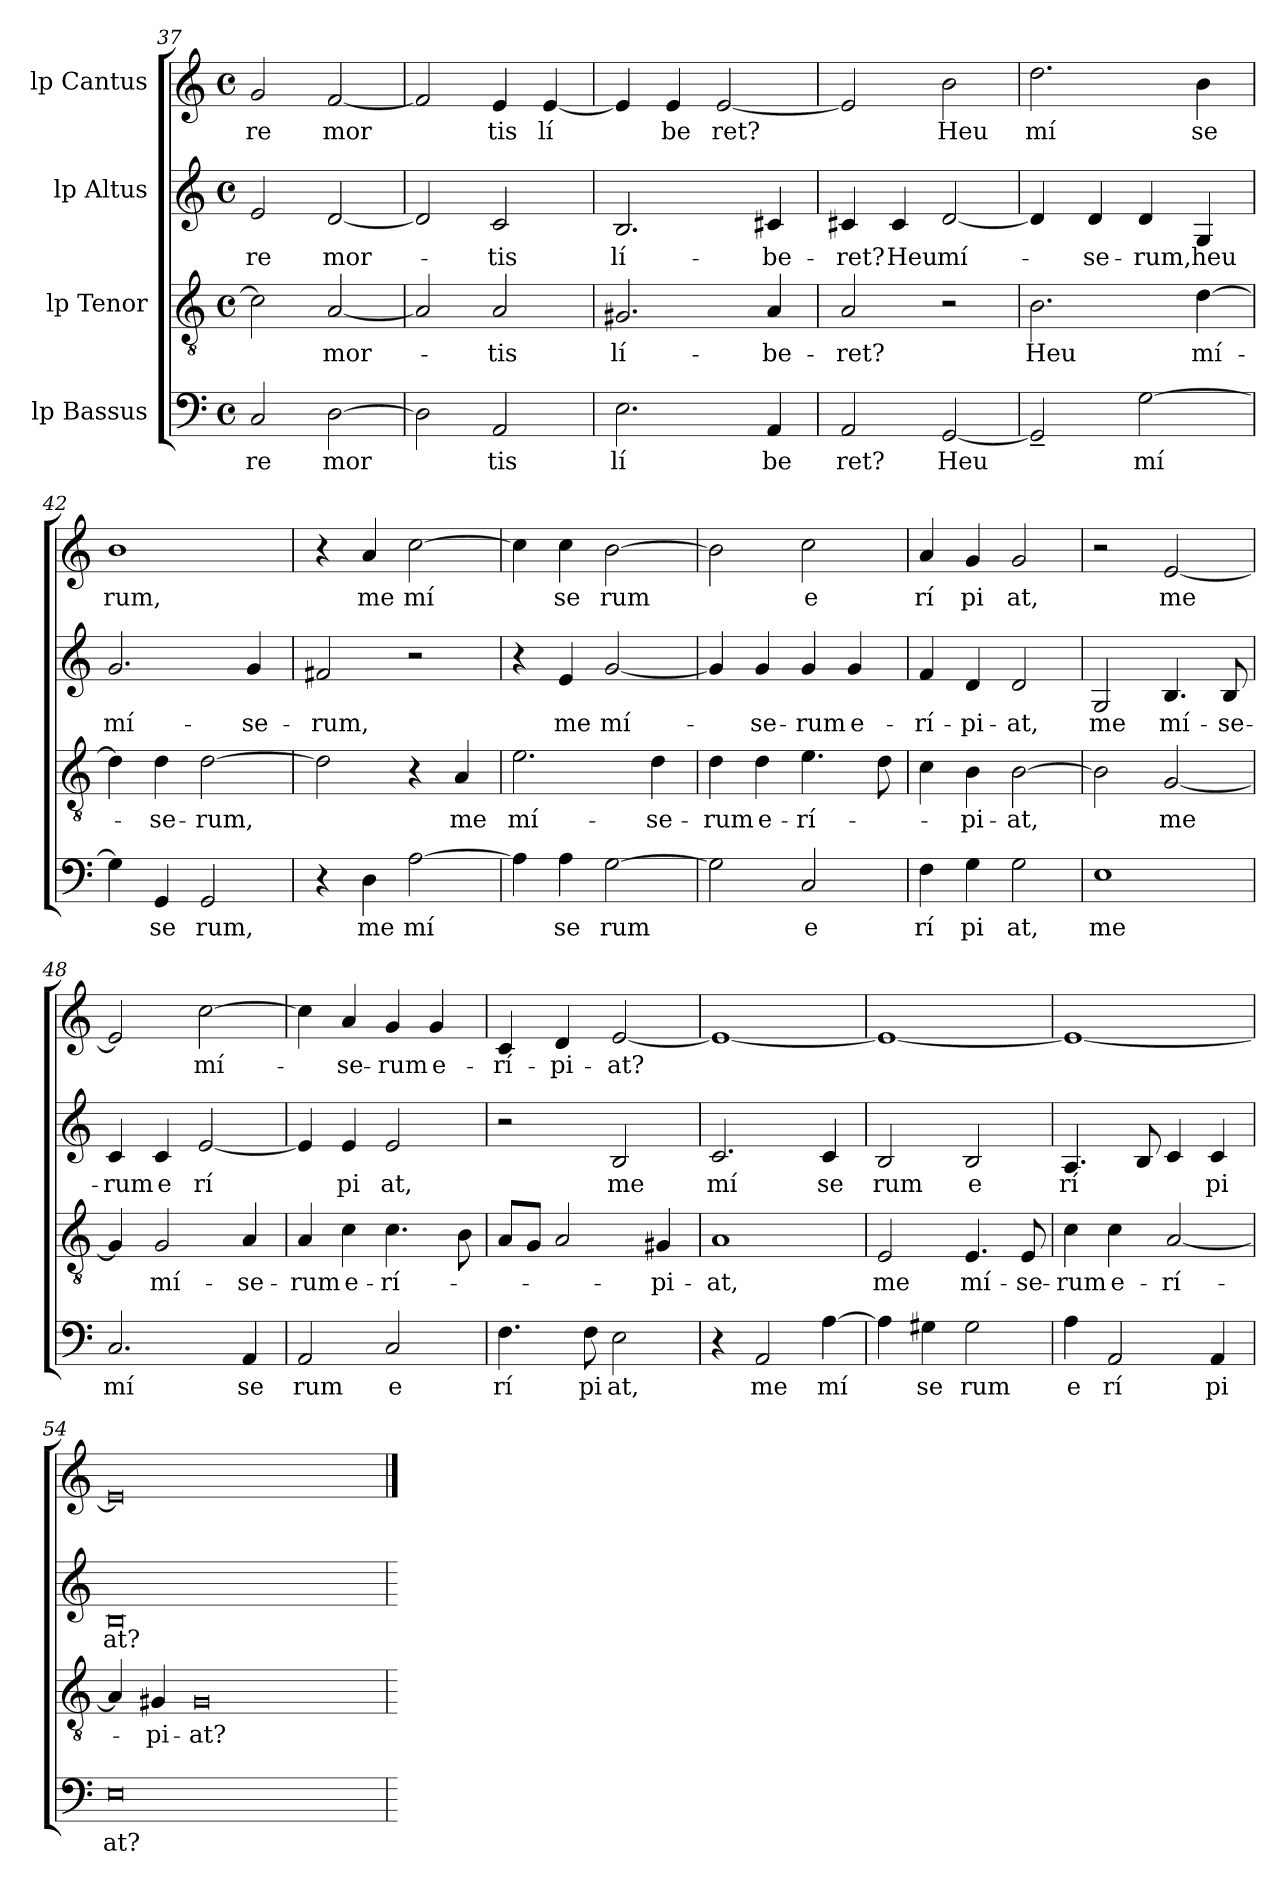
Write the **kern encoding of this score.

**kern	**text	**kern	**text	**kern	**text	**kern	**text
*part4	*part4	*part3	*part3	*part2	*part2	*part1	*part1
*staff4	*staff4	*staff3	*staff3	*staff2	*staff2	*staff1	*staff1
*I"lp Bassus	*	*I"lp Tenor	*	*I"lp Altus	*	*I"lp Cantus	*
*clefF4	*	*clefGv2	*	*clefG2	*	*clefG2	*
*M4/4	*	*M4/4	*	*M4/4	*	*M4/4	*
*met(c)	*	*met(c)	*	*met(c)	*	*met(c)	*
=37	=37	=37	=37	=37	=37	=37	=37
!	!LO:LY:b:cj	!	!	!	!LO:LY:b:cj	!	!LO:LY:b:cj
2C/	re	2c\]	.	2e/	-re	2g/	re
!	!LO:LY:b:cj	!	!LO:LY:b:cj	!	!LO:LY:b:cj	!	!LO:LY:b:cj
[>2D\	mor	[<2A/	mor-	[<2d/	mor-	[<2f/	mor
=38	=38	=38	=38	=38	=38	=38	=38
2D\]	.	2A/]	.	2d/]	.	2f/]	.
!	!LO:LY:b:cj	!	!LO:LY:b:cj	!	!LO:LY:b:cj	!	!LO:LY:b:cj
2AA/	tis	2A/	-tis	2c/	-tis	4e/	tis
!	!	!	!	!	!	!	!LO:LY:b:cj
.	.	.	.	.	.	[<4e/	lí
=39	=39	=39	=39	=39	=39	=39	=39
!	!LO:LY:b:cj	!	!LO:LY:b:cj	!	!LO:LY:b:cj	!	!
2.E\	lí	2.G#X/	lí-	2.B/	lí-	4e/]	.
!	!	!	!	!	!	!	!LO:LY:b:cj
.	.	.	.	.	.	4e/	be
!	!	!	!	!	!	!	!LO:LY:b:cj
.	.	.	.	.	.	[<2e/	ret?
!	!LO:LY:b:cj	!	!LO:LY:b:cj	!	!LO:LY:b:cj	!	!
4AA/	be	4A/	-be-	4c#X/	-be-	.	.
=40	=40	=40	=40	=40	=40	=40	=40
!	!LO:LY:b:cj	!	!LO:LY:b:cj	!	!LO:LY:b:cj	!	!
2AA/	ret?	2A/	-ret?	4c#X/	-ret?	2e/]	.
!	!	!	!	!	!LO:LY:b:cj	!	!
.	.	.	.	4c#/	Heu	.	.
!	!LO:LY:b:cj	!	!	!	!LO:LY:b:cj	!	!LO:LY:b:cj
[>2GG/	Heu	2r	.	[>2d/	mí-	2b\	Heu
!!LO:LB:g=z
=41	=41	=41	=41	=41	=41	=41	=41
!	!	!	!LO:LY:b:cj	!	!	!	!LO:LY:b:cj
*	*	*^	*	*	*	*	*
2GG~</]	.	2.B\	64ryy	Heu	4d/]	.	2.dd\	mí
.	.	.	2ryy	.	.	.	.	.
!	!	!	!	!	!	!LO:LY:b:cj	!	!
.	.	.	.	.	4d/	-se-	.	.
!	!LO:LY:b:cj	!	!	!	!	!LO:LY:b:cj	!	!
[>2G\	mí	.	.	.	4d/	-rum,	.	.
.	.	.	4ryy	.	.	.	.	.
!	!	!	!	!LO:LY:b:cj	!	!LO:LY:b:cj	!	!LO:LY:b:cj
.	.	[>4d\	.	mí-	4G/	heu	4b\	se
.	.	.	8...ryy	.	.	.	.	.
=42	=42	=42	=42	=42	=42	=42	=42	=42
!	!	!	!	!	!	!LO:LY:b:cj	!	!LO:LY:b:cj
*	*	*v	*v	*	*	*	*	*
4G\]	.	4d\]	.	2.g/	mí-	1b	rum,
!	!LO:LY:b:cj	!	!LO:LY:b:cj	!	!	!	!
4GG/	se	4d\	-se-	.	.	.	.
!	!LO:LY:b:cj	!	!LO:LY:b:cj	!	!	!	!
2GG/	rum,	[>2d\	-rum,	.	.	.	.
!	!	!	!	!	!LO:LY:b:cj	!	!
.	.	.	.	4g/	-se-	.	.
=43	=43	=43	=43	=43	=43	=43	=43
!	!	!	!	!	!LO:LY:b:cj	!	!
4r	.	2d\]	.	2f#X/	-rum,	4r	.
!	!LO:LY:b:cj	!	!	!	!	!	!LO:LY:b:cj
4D\	me	.	.	.	.	4a/	me
!	!LO:LY:b:cj	!	!	!	!	!	!LO:LY:b:cj
[>2A\	mí	4r	.	2r	.	[>2cc\	mí
!	!	!	!LO:LY:b:cj	!	!	!	!
.	.	4A/	me	.	.	.	.
=44	=44	=44	=44	=44	=44	=44	=44
!	!	!	!LO:LY:b:cj	!	!	!	!
4A\]	.	2.e\	mí-	4r	.	4cc\]	.
!	!LO:LY:b:cj	!	!	!	!LO:LY:b:cj	!	!LO:LY:b:cj
4A\	se	.	.	4e/	me	4cc\	se
!	!LO:LY:b:cj	!	!	!	!LO:LY:b:cj	!	!LO:LY:b:cj
[>2G\	rum	.	.	[<2g/	mí-	[>2b\	rum
!	!	!	!LO:LY:b:cj	!	!	!	!
.	.	4d\	-se-	.	.	.	.
=45	=45	=45	=45	=45	=45	=45	=45
!	!	!	!LO:LY:b:cj	!	!	!	!
2G\]	.	4d\	-rum	4g/]	.	2b\]	.
!	!	!	!LO:LY:b:cj	!	!LO:LY:b:cj	!	!
.	.	4d\	e-	4g/	-se-	.	.
!	!LO:LY:b:cj	!	!LO:LY:b:cj	!	!LO:LY:b:cj	!	!LO:LY:b:cj
2C/	e	4.e\	-rí-	4g/	-rum	2cc\	e
!	!	!	!	!	!LO:LY:b:cj	!	!
.	.	.	.	4g/	e-	.	.
.	.	8d\	.	.	.	.	.
=46	=46	=46	=46	=46	=46	=46	=46
!	!LO:LY:b:cj	!	!	!	!LO:LY:b:cj	!	!LO:LY:b:cj
4F\	rí	4c\	.	4f/	-rí-	4a/	rí
!	!LO:LY:b:cj	!	!LO:LY:b:cj	!	!LO:LY:b:cj	!	!LO:LY:b:cj
4G\	pi	4B\	-pi-	4d/	-pi-	4g/	pi
!	!LO:LY:b:cj	!	!LO:LY:b:cj	!	!LO:LY:b:cj	!	!LO:LY:b:cj
2G\	at,	[>2B\	-at,	2d/	-at,	2g/	at,
=47	=47	=47	=47	=47	=47	=47	=47
!	!LO:LY:b:cj	!	!	!	!LO:LY:b:cj	!	!
1E	me	2B\]	.	2G/	me	2r	.
!	!	!	!LO:LY:b:cj	!	!LO:LY:b:cj	!	!LO:LY:b:cj
.	.	[>2G/	me	4.B/	mí-	[>2e/	me
!	!	!	!	!	!LO:LY:b:cj	!	!
.	.	.	.	8B/	-se-	.	.
!!LO:LB:g=z
=48	=48	=48	=48	=48	=48	=48	=48
!	!LO:LY:b:cj	!	!	!	!LO:LY:b:cj	!	!
2.C/	mí	4G/]	.	4c/	-rum	2e/]	.
!	!	!	!LO:LY:b:cj	!	!LO:LY:b:cj	!	!
.	.	2G/	mí-	4c/	e	.	.
!	!	!	!	!	!LO:LY:b:cj	!	!LO:LY:b:cj
.	.	.	.	[<2e/	rí	[>2cc\	mí-
!	!LO:LY:b:cj	!	!LO:LY:b:cj	!	!	!	!
4AA/	se	4A/	-se-	.	.	.	.
=49	=49	=49	=49	=49	=49	=49	=49
!	!LO:LY:b:cj	!	!LO:LY:b:cj	!	!	!	!
2AA/	rum	4A/	-rum	4e/]	.	4cc\]	.
!	!	!	!LO:LY:b:cj	!	!LO:LY:b:cj	!	!LO:LY:b:cj
.	.	4c\	e-	4e/	pi	4a/	-se-
!	!LO:LY:b:cj	!	!LO:LY:b:cj	!	!LO:LY:b:cj	!	!LO:LY:b:cj
2C/	e	4.c\	-rí-	2e/	at,	4g/	-rum
!	!	!	!	!	!	!	!LO:LY:b:cj
.	.	.	.	.	.	4g/	e-
.	.	8B\	.	.	.	.	.
=50	=50	=50	=50	=50	=50	=50	=50
!	!LO:LY:b:cj	!	!	!	!	!	!LO:LY:b:cj
4.F\	rí	8A/L	.	2r	.	4c/	-rí-
.	.	8G/J	.	.	.	.	.
!	!	!	!	!	!	!	!LO:LY:b:cj
.	.	2A/	.	.	.	4d/	-pi-
!	!LO:LY:b:cj	!	!	!	!	!	!
8F\	pi	.	.	.	.	.	.
!	!LO:LY:b:cj	!	!	!	!LO:LY:b:cj	!	!LO:LY:b:cj
2E\	at,	.	.	2B/	me	[<2e/	-at?
!	!	!	!LO:LY:b:cj	!	!	!	!
.	.	4G#X/	-pi-	.	.	.	.
=51	=51	=51	=51	=51	=51	=51	=51
!	!	!	!LO:LY:b:cj	!	!LO:LY:b:cj	!	!
4r	.	1A	-at,	2.c/	mí	1e_<	.
!	!LO:LY:b:cj	!	!	!	!	!	!
2AA/	me	.	.	.	.	.	.
!	!LO:LY:b:cj	!	!	!	!LO:LY:b:cj	!	!
[>4A\	mí	.	.	4c/	se	.	.
=52	=52	=52	=52	=52	=52	=52	=52
!	!	!	!LO:LY:b:cj	!	!LO:LY:b:cj	!	!
4A\]	.	2E/	me	2B/	rum	1e_<	.
!	!LO:LY:b:cj	!	!	!	!	!	!
4G#X\	se	.	.	.	.	.	.
!	!LO:LY:b:cj	!	!LO:LY:b:cj	!	!LO:LY:b:cj	!	!
2G#\	rum	4.E/	mí-	2B/	e	.	.
!	!	!	!LO:LY:b:cj	!	!	!	!
.	.	8E/	-se-	.	.	.	.
=53	=53	=53	=53	=53	=53	=53	=53
!	!LO:LY:b:cj	!	!LO:LY:b:cj	!	!LO:LY:b:cj	!	!
4A\	e	4c\	-rum	4.A/	rí	1e_<	.
!	!LO:LY:b:cj	!	!LO:LY:b:cj	!	!	!	!
2AA/	rí	4c\	e-	.	.	.	.
.	.	.	.	8B/	.	.	.
!	!	!	!LO:LY:b:cj	!	!	!	!
.	.	[<2A/	-rí-	4c/	.	.	.
!	!LO:LY:b:cj	!	!	!	!LO:LY:b:cj	!	!
4AA/	pi	.	.	4c/	pi	.	.
=54	=54	=54	=54	=54	=54	=54	=54
!	!LO:LY:b:cj	!	!	!	!LO:LY:b:cj	!	!
0E	at?	4A/]	.	0B	at?	0e]	.
!	!	!	!LO:LY:b:cj	!	!	!	!
.	.	4G#X/	-pi-	.	.	.	.
!	!	!	!LO:LY:b:cj	!	!	!	!
.	.	0G#	-at?	.	.	.	.
2ryy	.	.	.	2ryy	.	2ryy	.
=	==	=	==	=	==	==	==
*-	*-	*-	*-	*-	*-	*-	*-
